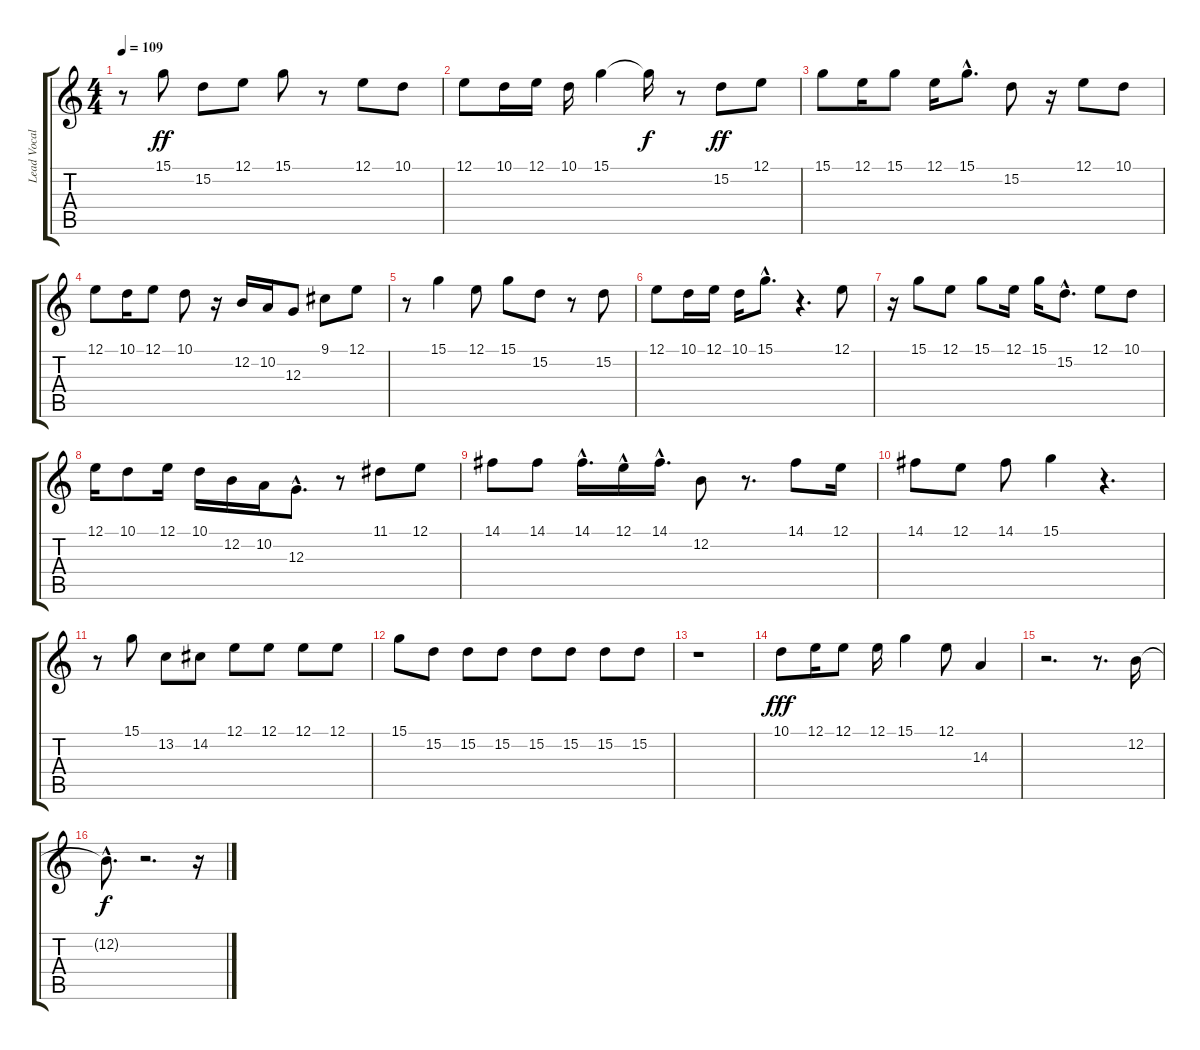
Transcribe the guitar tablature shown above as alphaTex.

\track ("Lead Vocals*" "Lead Vocal") {instrument brasssection}
\staff {score tabs}
\tuning (E4 B3 G3 D3 A2 E2) {hide}
\ts (4 4)
\tempo 109
\clef g2
\ks c
r.8{dy ff} 15.1.8 15.2.8 12.1.8 15.1.8 r.8 12.1.8 10.1.8 |
12.1.8 10.1.16 12.1.16 10.1.16 15.1.4 15.1{t}.16{dy f} r.8 15.2.8{dy ff} 12.1.8 |
15.1.8 12.1.16 15.1.8 12.1.16 15.1{hac}.8{d} 15.2.8 r.16 12.1.8 10.1.8 |
12.1.8 10.1.16 12.1.8 10.1.8 r.16 12.2.16 10.2.16 12.3.8 9.1.8 12.1.8 |
r.8 15.1.4 12.1.8 15.1.8 15.2.8 r.8 15.2.8 |
12.1.8 10.1.16 12.1.16 10.1.16 15.1{hac}.8{d} r.4{d} 12.1.8 |
r.16 15.1.8 12.1.8 15.1.8 12.1.16 15.1.16 15.2{hac}.8{d} 12.1.8 10.1.8 |
12.1.16 10.1.8 12.1.16 10.1.16 12.2.16 10.2.16 12.3{hac}.8{d} r.8 11.1.8 12.1.8 |
14.1.8 14.1.8 14.1{hac}.16{d} 12.1{hac}.16 14.1{hac}.16{d} 12.2.8 r.8{d} 14.1.8 12.1.16 |
14.1.8 12.1.8 14.1.8 15.1.4 r.4{d} |
r.8 15.1.8 13.2.8 14.2.8 12.1.8 12.1.8 12.1.8 12.1.8 |
15.1.8 15.2.8 15.2.8 15.2.8 15.2.8 15.2.8 15.2.8 15.2.8 |
r.1 |
10.1.8{dy fff} 12.1.16 12.1.8 12.1.16 15.1.4 12.1.8 14.3.4 |
r.2{d} r.8{d} 12.2.16 |
12.2{hac t}.8{d dy f} r.2{d} r.16
